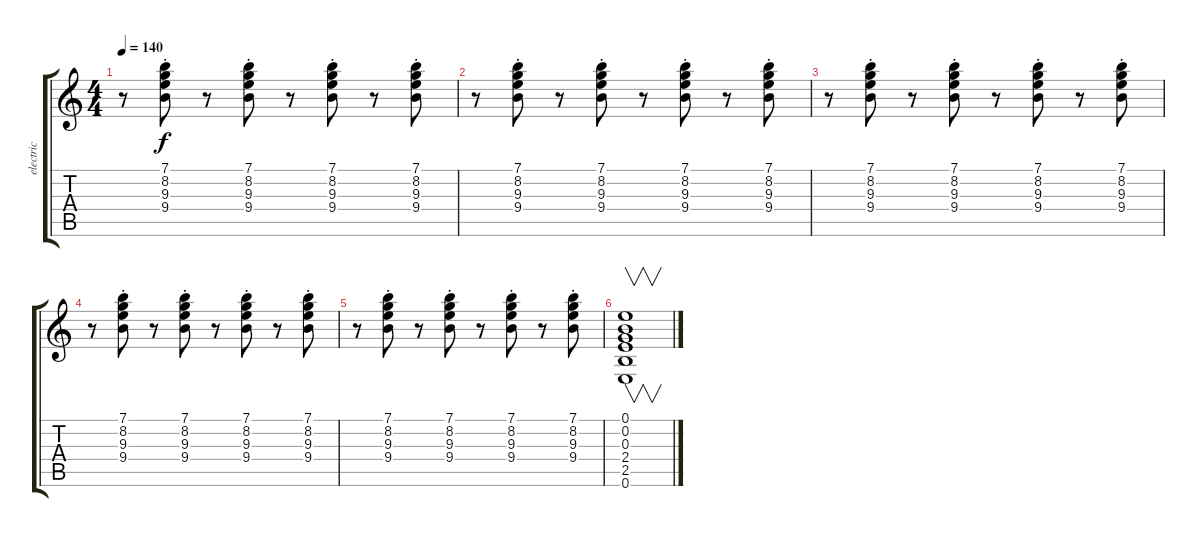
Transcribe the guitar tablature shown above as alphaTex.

\track ("electric " "electric ") {instrument electricguitarclean}
\staff {score tabs}
\tuning (E4 B3 G3 D3 A2 E2) {hide}
\ts (4 4)
\tempo 140
\clef g2
\ks c
r.8{dy f} (7.1 8.2{st} 9.3 9.4).8 r.8 (7.1 8.2 9.3 9.4{st}).8 r.8 (7.1{st} 8.2 9.3 9.4).8 r.8 (7.1 8.2 9.3 9.4{st}).8 |
r.8 (7.1 8.2{st} 9.3 9.4).8 r.8 (7.1 8.2 9.3 9.4{st}).8 r.8 (7.1{st} 8.2 9.3 9.4).8 r.8 (7.1 8.2 9.3 9.4{st}).8 |
r.8 (7.1 8.2{st} 9.3 9.4).8 r.8 (7.1 8.2 9.3 9.4{st}).8 r.8 (7.1{st} 8.2 9.3 9.4).8 r.8 (7.1 8.2 9.3 9.4{st}).8 |
r.8 (7.1 8.2{st} 9.3 9.4).8 r.8 (7.1 8.2 9.3 9.4{st}).8 r.8 (7.1{st} 8.2 9.3 9.4).8 r.8 (7.1 8.2 9.3 9.4{st}).8 |
r.8 (7.1 8.2{st} 9.3 9.4).8 r.8 (7.1 8.2 9.3 9.4{st}).8 r.8 (7.1{st} 8.2 9.3 9.4).8 r.8 (7.1 8.2 9.3 9.4{st}).8 |
(0.1 0.2 0.3 2.4 2.5 0.6).1{v}
